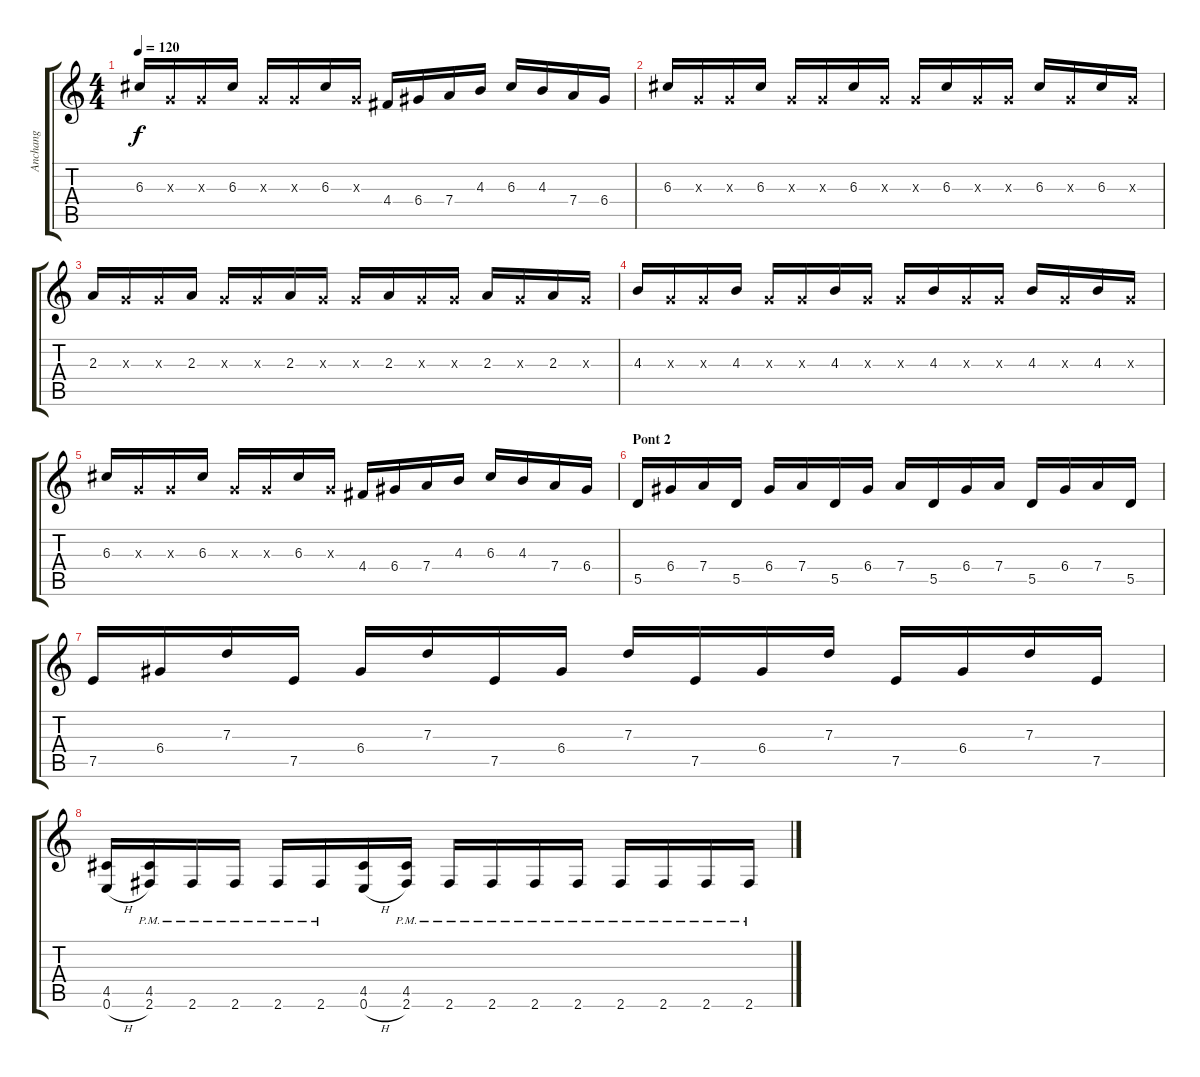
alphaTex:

\track ("Anchang" "Anchang") {instrument overdrivenguitar}
\staff {score tabs}
\tuning (E4 B3 G3 D3 A2 E2) {hide}
\ts (4 4)
\tempo 120
\clef g2
\ks c
6.3.16{dy f} 0.3{x}.16 0.3{x}.16 6.3.16 0.3{x}.16 0.3{x}.16 6.3.16 0.3{x}.16 4.4.16 6.4.16 7.4.16 4.3.16 6.3.16 4.3.16 7.4.16 6.4.16 |
6.3.16 0.3{x}.16 0.3{x}.16 6.3.16 0.3{x}.16 0.3{x}.16 6.3.16 0.3{x}.16 0.3{x}.16 6.3.16 0.3{x}.16 0.3{x}.16 6.3.16 0.3{x}.16 6.3.16 0.3{x}.16 |
2.3.16 0.3{x}.16 0.3{x}.16 2.3.16 0.3{x}.16 0.3{x}.16 2.3.16 0.3{x}.16 0.3{x}.16 2.3.16 0.3{x}.16 0.3{x}.16 2.3.16 0.3{x}.16 2.3.16 0.3{x}.16 |
4.3.16 0.3{x}.16 0.3{x}.16 4.3.16 0.3{x}.16 0.3{x}.16 4.3.16 0.3{x}.16 0.3{x}.16 4.3.16 0.3{x}.16 0.3{x}.16 4.3.16 0.3{x}.16 4.3.16 0.3{x}.16 |
6.3.16 0.3{x}.16 0.3{x}.16 6.3.16 0.3{x}.16 0.3{x}.16 6.3.16 0.3{x}.16 4.4.16 6.4.16 7.4.16 4.3.16 6.3.16 4.3.16 7.4.16 6.4.16 |
\section ("" "Pont 2")
5.5.16 6.4.16 7.4.16 5.5.16 6.4.16 7.4.16 5.5.16 6.4.16 7.4.16 5.5.16 6.4.16 7.4.16 5.5.16 6.4.16 7.4.16 5.5.16 |
7.5.16 6.4.16 7.3.16 7.5.16 6.4.16 7.3.16 7.5.16 6.4.16 7.3.16 7.5.16 6.4.16 7.3.16 7.5.16 6.4.16 7.3.16 7.5.16 |
(4.5 0.6{h}).16 (4.5 2.6{pm}).16 2.6{pm}.16 2.6{pm}.16 2.6{pm}.16 2.6{pm}.16 (4.5 0.6{h}).16 (4.5 2.6{pm}).16 2.6{pm}.16 2.6{pm}.16 2.6{pm}.16 2.6{pm}.16 2.6{pm}.16 2.6{pm}.16 2.6{pm}.16 2.6{pm}.16
